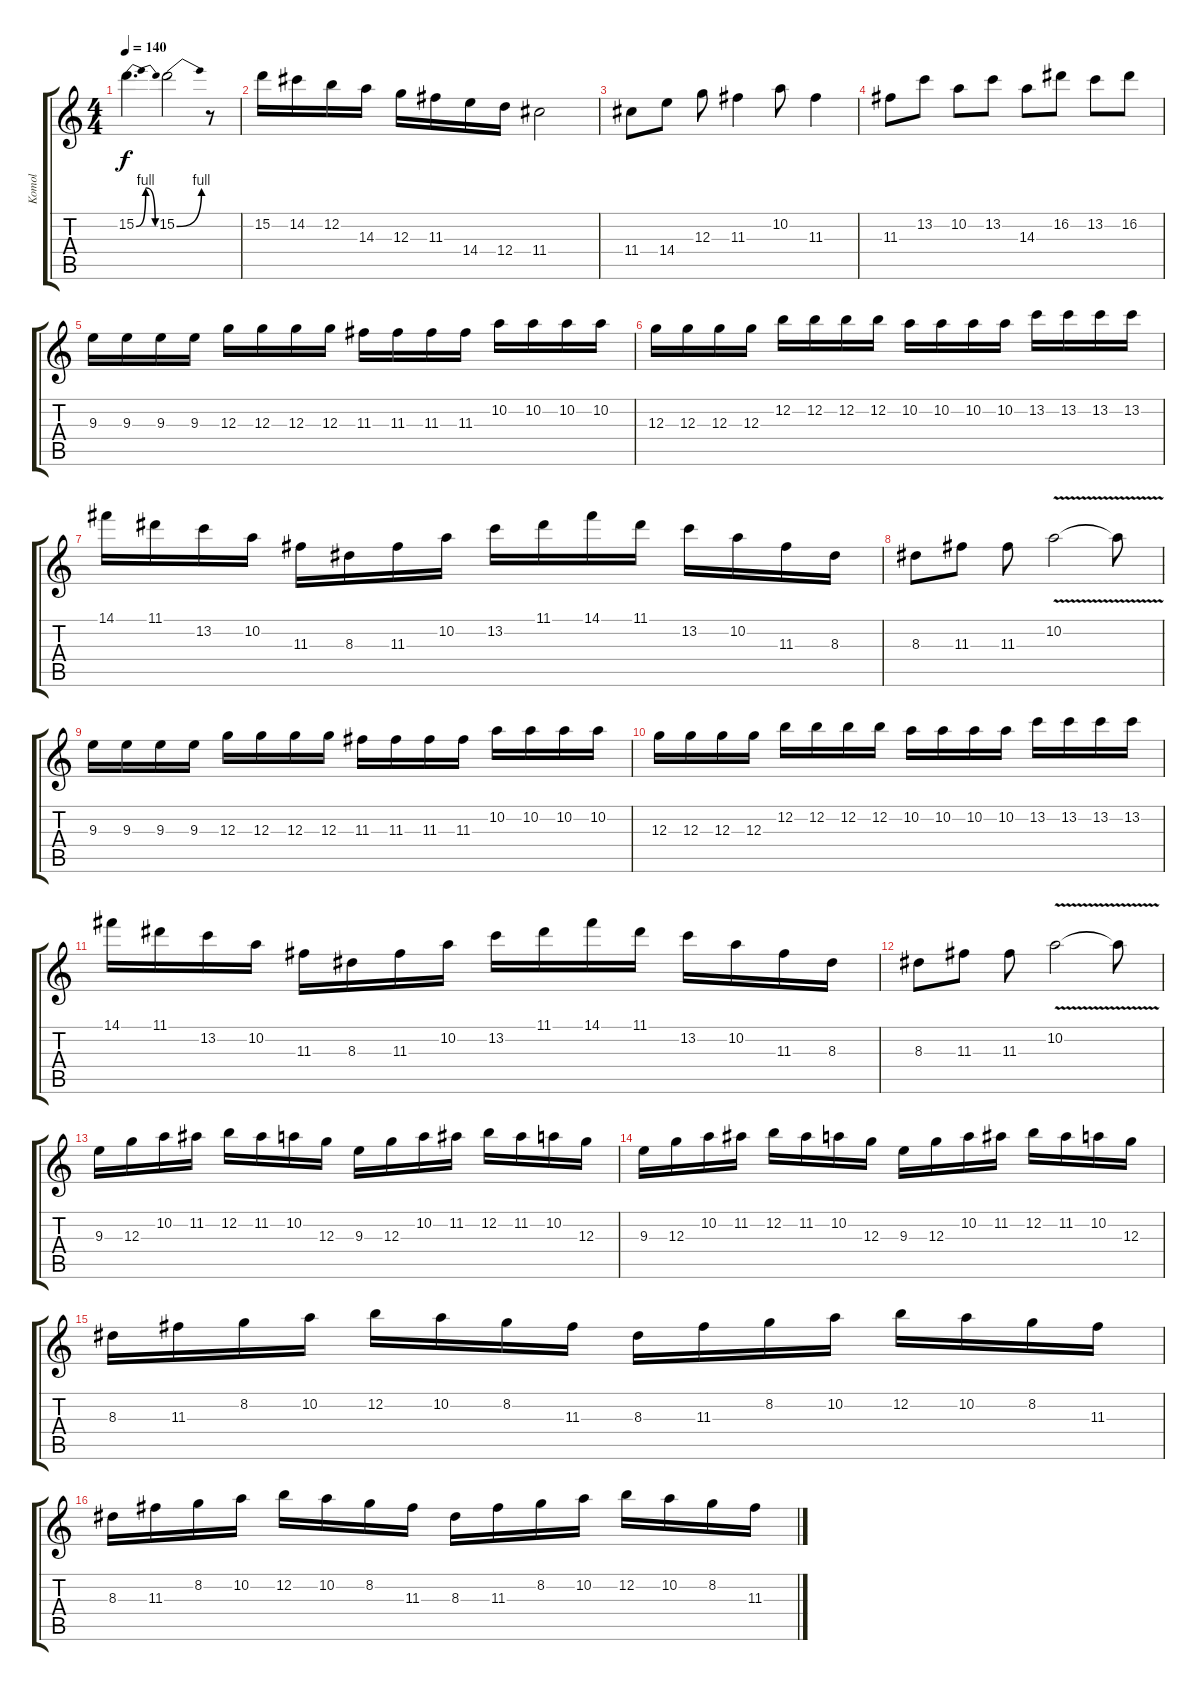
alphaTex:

\track ("Komol" "Komol") {instrument distortionguitar}
\staff {score tabs}
\tuning (E4 B3 G3 D3 A2 E2) {hide}
\ts (4 4)
\tempo 140
\clef g2
\ks c
15.2{be (bendrelease 0 0 15 4 15 4 60 0)}.4{d dy f} 15.2{be (bend 0 0 60 4)}.2 r.8 |
15.2.16 14.2.16 12.2.16 14.3.16 12.3.16 11.3.16 14.4.16 12.4.16 11.4.2 |
11.4.8 14.4.8 12.3.8 11.3.4 10.2.8 11.3.4 |
11.3.8 13.2.8 10.2.8 13.2.8 14.3.8 16.2.8 13.2.8 16.2.8 |
9.3.16 9.3.16 9.3.16 9.3.16 12.3.16 12.3.16 12.3.16 12.3.16 11.3.16 11.3.16 11.3.16 11.3.16 10.2.16 10.2.16 10.2.16 10.2.16 |
12.3.16 12.3.16 12.3.16 12.3.16 12.2.16 12.2.16 12.2.16 12.2.16 10.2.16 10.2.16 10.2.16 10.2.16 13.2.16 13.2.16 13.2.16 13.2.16 |
14.1.16 11.1.16 13.2.16 10.2.16 11.3.16 8.3.16 11.3.16 10.2.16 13.2.16 11.1.16 14.1.16 11.1.16 13.2.16 10.2.16 11.3.16 8.3.16 |
8.3.8 11.3.8 11.3.8 10.2{v}.2 10.2{t}.8 |
9.3.16 9.3.16 9.3.16 9.3.16 12.3.16 12.3.16 12.3.16 12.3.16 11.3.16 11.3.16 11.3.16 11.3.16 10.2.16 10.2.16 10.2.16 10.2.16 |
12.3.16 12.3.16 12.3.16 12.3.16 12.2.16 12.2.16 12.2.16 12.2.16 10.2.16 10.2.16 10.2.16 10.2.16 13.2.16 13.2.16 13.2.16 13.2.16 |
14.1.16 11.1.16 13.2.16 10.2.16 11.3.16 8.3.16 11.3.16 10.2.16 13.2.16 11.1.16 14.1.16 11.1.16 13.2.16 10.2.16 11.3.16 8.3.16 |
8.3.8 11.3.8 11.3.8 10.2{v}.2 10.2{t}.8 |
9.3.16 12.3.16 10.2.16 11.2.16 12.2.16 11.2.16 10.2.16 12.3.16 9.3.16 12.3.16 10.2.16 11.2.16 12.2.16 11.2.16 10.2.16 12.3.16 |
9.3.16 12.3.16 10.2.16 11.2.16 12.2.16 11.2.16 10.2.16 12.3.16 9.3.16 12.3.16 10.2.16 11.2.16 12.2.16 11.2.16 10.2.16 12.3.16 |
8.3.16 11.3.16 8.2.16 10.2.16 12.2.16 10.2.16 8.2.16 11.3.16 8.3.16 11.3.16 8.2.16 10.2.16 12.2.16 10.2.16 8.2.16 11.3.16 |
8.3.16 11.3.16 8.2.16 10.2.16 12.2.16 10.2.16 8.2.16 11.3.16 8.3.16 11.3.16 8.2.16 10.2.16 12.2.16 10.2.16 8.2.16 11.3.16
